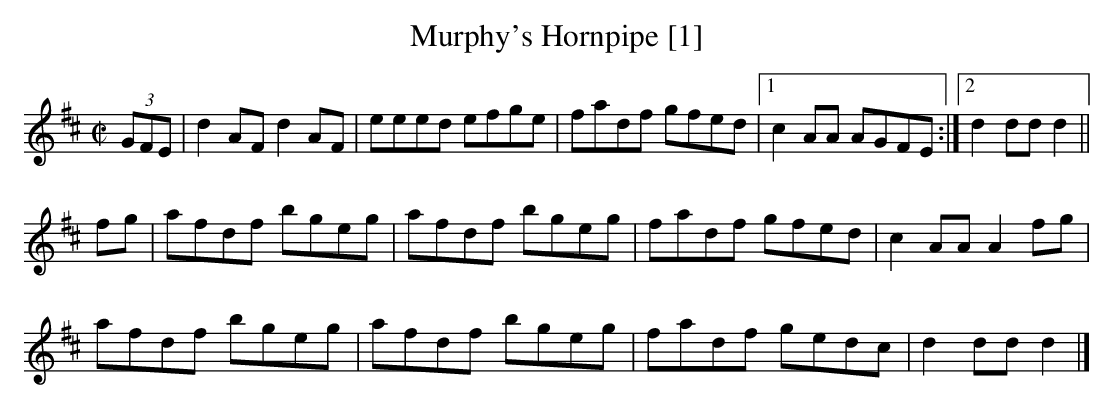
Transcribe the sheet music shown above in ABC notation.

X:1
T:Murphy's Hornpipe [1]
M:C|
L:1/8
K:D
(3GFE|d2 AF d2 AF|eeed efge|fadf gfed|1 c2 AA AGFE:|2 d2 dd d2||
fg|afdf bgeg|afdf bgeg|fadf gfed|c2 AA A2 fg|
afdf bgeg|afdf bgeg|fadf gedc|d2 dd d2|]
